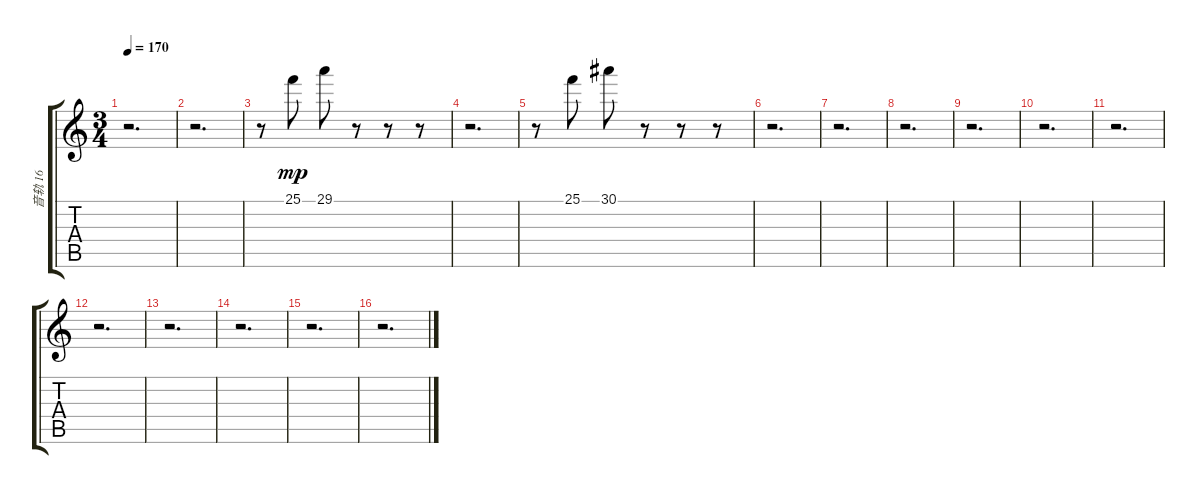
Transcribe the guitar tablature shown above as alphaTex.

\track ("音轨 16" "音轨 16") {instrument glockenspiel}
\staff {score tabs}
\tuning (E4 B3 G3 D3 A2 E2) {hide}
\ts (3 4)
\tempo 170
\clef g2
\ks c
r.2{d dy mp} |
r.2{d} |
r.8 25.1.8 29.1.8 r.8 r.8 r.8 |
r.2{d} |
r.8 25.1.8 30.1.8 r.8 r.8 r.8 |
r.2{d} |
r.2{d} |
r.2{d} |
r.2{d} |
r.2{d} |
r.2{d} |
r.2{d} |
r.2{d} |
r.2{d} |
r.2{d} |
r.2{d}
